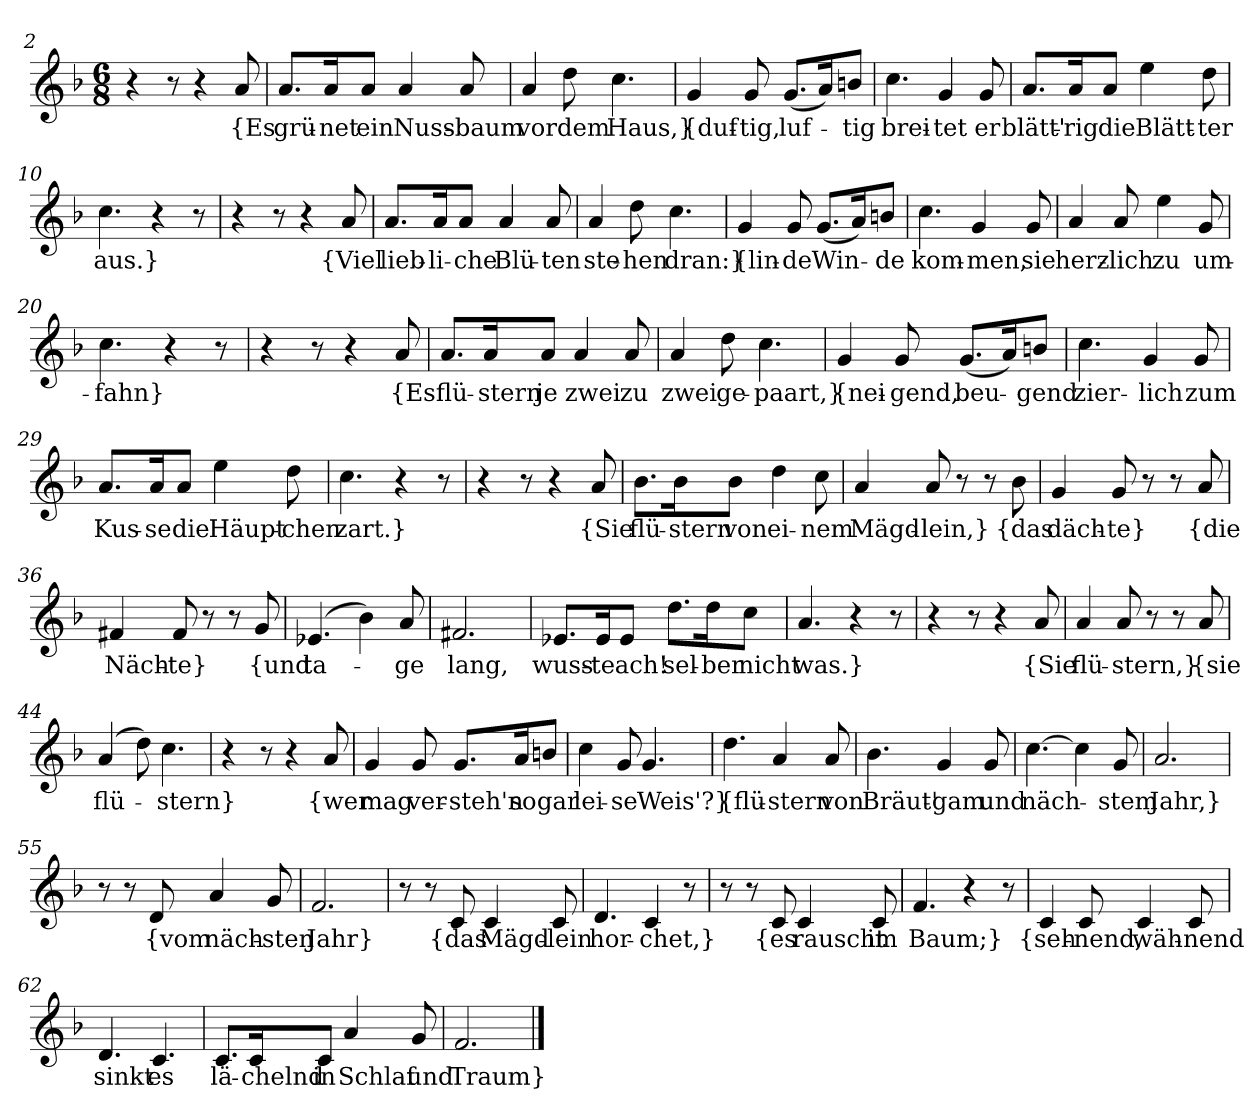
**kern	**text
*part1	*part1
*staff1	*staff1
*clefG2	*
*k[b-]	*
*M6/8	*
=2	=2
4r	.
8r	.
4r	.
8a	{Es
=3	=3
8.a/L	grü-
16a/K	-net
8a/J	ein
4a	Nuss-
8a	-baum
=4	=4
4a	vor
8dd	dem
4.cc	Haus,}
=7	=7
4g	{duf-
8g	-tig,
(8.g/L	luf-
16a/K)	.
8bn/J	-tig
=8	=8
4.cc	brei-
4g	-tet
8g	er
=9	=9
8.a/L	blätt'-
16a/K	-rig
8a/J	die
4ee	Blätt-
8dd	-ter
=10	=10
4.cc	aus.}
4r	.
8r	.
=12	=12
4r	.
8r	.
4r	.
8a	{Viel
=13	=13
8.a/L	lieb-
16a/K	-li-
8a/J	-che
4a	Blü-
8a	-ten
=14	=14
4a	ste-
8dd	-hen
4.cc	dran:}
=17	=17
4g	{lin-
8g	-de
(8.g/L	Win-
16a/K)	.
8bn/J	de
=18	=18
4.cc	kom-
4g	-men,
8g	sie
=19	=19
4a	herz-
8a	-lich
4ee	zu
8g	um-
=20	=20
4.cc	-fahn}
4r	.
8r	.
=22	=22
4r	.
8r	.
4r	.
8a	{Es
=23	=23
8.a/L	flü-
16a/K	-stern
8a/J	je
4a	zwei
8a	zu
=24	=24
4a	zwei
8dd	ge-
4.cc	-paart,}
=27	=27
4g	{nei-
8g	-gend,
(8.g/L	beu-
16a/K)	.
8bn/J	gend
=28	=28
4.cc	zier-
4g	-lich
8g	zum
=29	=29
8.a/L	Kus-
16a/K	-se
8a/J	die
4ee	Häupt-
8dd	-chen
=30	=30
4.cc	zart.}
4r	.
8r	.
=32	=32
4r	.
8r	.
4r	.
8a	{Sie
=33	=33
8.b-\L	flü-
16b-\K	-stern
8b-\J	von
4dd	ei-
8cc	-nem
=34	=34
4a	Mägd-
8a	-lein,}
8r	.
8r	.
8b-	{das
=35	=35
4g	däch-
8g	-te}
8r	.
8r	.
8a	{die
=36	=36
4f#X	Näch-
8f#	-te}
8r	.
8r	.
8g	{und
=37	=37
(4.e-X	ta-
4b-)	.
8a	-ge
=38	=38
2.f#X	lang,
=39	=39
8.e-X/L	wuss-
16e-/K	-te
8e-/J	ach!
8.dd\L	sel-
16dd\K	-ber
8cc\J	nicht
=40	=40
4.a	was.}
4r	.
8r	.
=42	=42
4r	.
8r	.
4r	.
8a	{Sie
=43	=43
4a	flü-
8a	-stern,}
8r	.
8r	.
8a	{sie
=44	=44
(4a	flü-
8dd)	.
4.cc	-stern}
=46	=46
4r	.
8r	.
4r	.
8a	{wer
=47	=47
4g	mag
8g	ver-
8.g/L	-steh'n
16a/K	so
8bn/J	gar
=48	=48
4cc	lei-
8g	-se
4.g	Weis'?}
=51	=51
4.dd	{flü-
4a	-stern
8a	von
=52	=52
4.b-	Bräut'-
4g	-gam
8g	und
=53	=53
[4.cc	näch-
4cc]	.
8g	-stem
=54	=54
2.a	Jahr,}
=55	=55
8r	.
8r	.
8d	{vom
4a	näch-
8g	-sten
=56	=56
2.f	Jahr}
=57	=57
8r	.
8r	.
8c	{das
4c	Mägd-
8c	-lein
=58	=58
4.d	hor-
4c	-chet,}
8r	.
=59	=59
8r	.
8r	.
8c	{es
4c	rauscht
8c	im
=60	=60
4.f	Baum;}
4r	.
8r	.
=61	=61
4c	{seh-
8c	-nend,
4c	wäh-
8c	-nend
=62	=62
4.d	sinkt
4.c	es
=63	=63
8.c/L	lä-
16c/K	-chelnd
8c/J	in
4a	Schlaf
8g	und
=64	=64
2.f	Traum}
==	==
*-	*-
